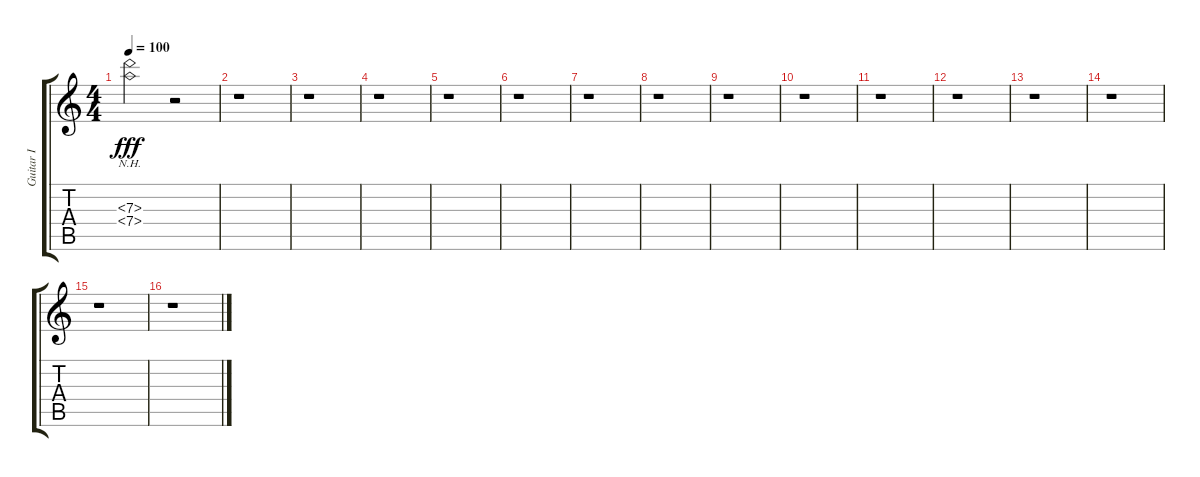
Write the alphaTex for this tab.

\track ("Guitar I" "Guitar I") {instrument electricguitarclean}
\staff {score tabs}
\tuning (E4 B3 G3 D3 A2 E2) {hide}
\ts (4 4)
\tempo 100
\clef g2
\ks c
(7.3{nh} 7.4{nh}).2{dy fff} r.2 |
r.1 |
r.1 |
r.1 |
r.1 |
r.1 |
r.1 |
r.1 |
r.1 |
r.1 |
r.1 |
r.1 |
r.1 |
r.1 |
r.1 |
r.1
